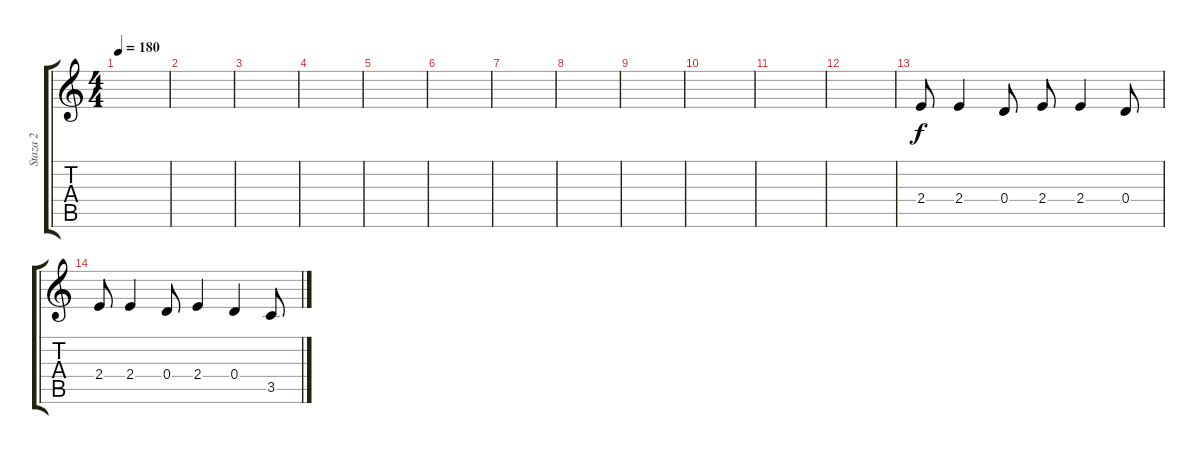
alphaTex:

\track ("Staza 2" "Staza 2") {instrument distortionguitar}
\staff {score tabs}
\tuning (E4 B3 G3 D3 A2 E2) {hide}
\ts (4 4)
\tempo 180
\clef g2
\ks c
|
|
|
|
|
|
|
|
|
|
|
|
2.4.8 2.4.4 0.4.8 2.4.8 2.4.4 0.4.8 |
2.4.8 2.4.4 0.4.8 2.4.4 0.4.4 3.5.8
